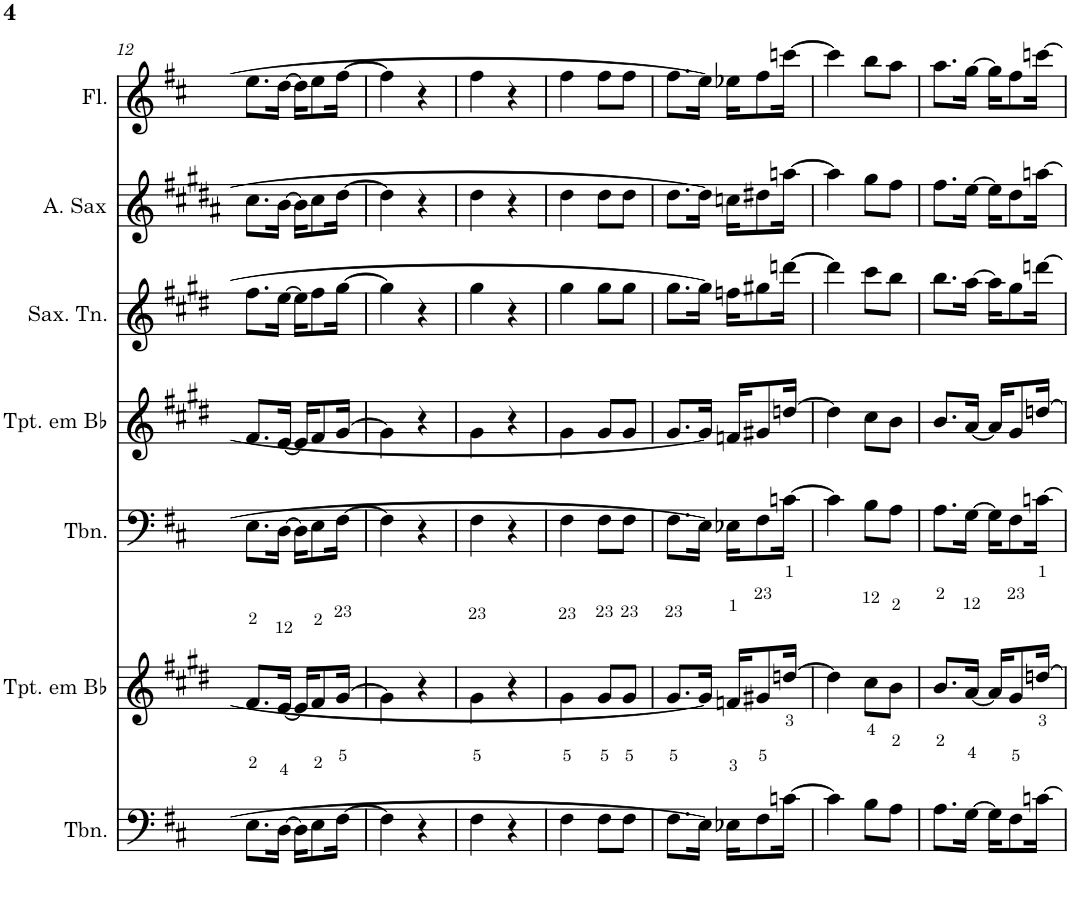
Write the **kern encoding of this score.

**kern	**kern	**kern	**kern	**kern	**kern	**kern
*part7	*part6	*part5	*part4	*part3	*part2	*part1
*staff7	*staff6	*staff5	*staff4	*staff3	*staff2	*staff1
*I"Trombone	*I"Trompete em Bb	*I"Trombone	*I"Trompete em Bb	*I"Saxofone Tenor	*I"Saxofone Alto	*I"Flauta Transversal
*I'Tbn.	*I'Tpt. em Bb	*I'Tbn.	*I'Tpt. em Bb	*I'Sax. Tn.	*	*I'Fl.
!!LO:PB:g=z
*clefF4	*clefG2	*clefF4	*clefG2	*clefG2	*clefG2	*clefG2
*	*Trd1c2	*	*Trd1c2	*Trd8c14	*Trd5c9	*
*k[f#c#]	*k[f#c#g#d#]	*k[f#c#]	*k[f#c#g#d#]	*k[f#c#g#d#]	*k[f#c#g#d#a#]	*k[f#c#]
*D:	*E:	*D:	*E:	*E:	*B:	*D:
*M2/4	*M2/4	*M2/4	*M2/4	*M2/4	*M2/4	*M2/4
=12	=12	=12	=12	=12	=12	=12
8.E\L	8.f#/L	8.E\L	8.f#/L	8.ff#\L	8.cc#\L	8.ee\L
[16D\Jk	[16e/Jk	[16D\Jk	[16e/Jk	[16ee\Jk	[16b\Jk	[16dd\Jk
16D\KL]	16e/KL]	16D\KL]	16e/KL]	16ee\KL]	16b\KL]	16dd\KL]
8E\	8f#/	8E\	8f#/	8ff#\	8cc#\	8ee\
[16F#\Jk	[16g#/Jk	[16F#\Jk	[16g#/Jk	[16gg#\Jk	[16dd#\Jk	[16ff#\Jk
=13	=13	=13	=13	=13	=13	=13
4F#\]	4g#\]	4F#\]	4g#\]	4gg#\]	4dd#\]	4ff#\]
4r	4r	4r	4r	4r	4r	4r
=14	=14	=14	=14	=14	=14	=14
4F#\	4g#\	4F#\	4g#\	4gg#\	4dd#\	4ff#\
4r	4r	4r	4r	4r	4r	4r
=15	=15	=15	=15	=15	=15	=15
4F#\	4g#\	4F#\	4g#\	4gg#\	4dd#\	4ff#\
8F#\L	8g#/L	8F#\L	8g#/L	8gg#\L	8dd#\L	8ff#\L
8F#\J	8g#/J	8F#\J	8g#/J	8gg#\J	8dd#\J	8ff#\J
=16	=16	=16	=16	=16	=16	=16
8.F#\L	8.g#/L	8.F#\L	8.g#/L	8.gg#\L	8.dd#\L	8.ff#\L
16E#\Jk]	16g/Jk]	16E#\Jk]	16g/Jk]	16gg\Jk]	16dd\Jk]	16ee#\Jk]
16E-X\KL	16fn/KL	16E-X\KL	16fn/KL	16ffn\KL	16ccn\KL	16ee-X\KL
8F#\	8g#X/	8F#\	8g#X/	8gg#X\	8dd#X\	8ff#\
[16cn\Jk	[16ddn/Jk	[16cn\Jk	[16ddn/Jk	[16dddn\Jk	[16aan\Jk	[16cccn\Jk
=17	=17	=17	=17	=17	=17	=17
4c\]	4dd\]	4c\]	4dd\]	4ddd\]	4aa\]	4ccc\]
8B\L	8cc#\L	8B\L	8cc#\L	8ccc#\L	8gg#\L	8bb\L
8A\J	8b\J	8A\J	8b\J	8bb\J	8ff#\J	8aa\J
=18	=18	=18	=18	=18	=18	=18
8.A\L	8.b/L	8.A\L	8.b/L	8.bb\L	8.ff#\L	8.aa\L
[16G\Jk	[16a/Jk	[16G\Jk	[16a/Jk	[16aa\Jk	[16ee\Jk	[16gg\Jk
16G\KL]	16a/KL]	16G\KL]	16a/KL]	16aa\KL]	16ee\KL]	16gg\KL]
8F#\	8g#/	8F#\	8g#/	8gg#\	8dd#\	8ff#\
[16cn\Jk	[16ddn/Jk	[16cn\Jk	[16ddn/Jk	[16dddn\Jk	[16aan\Jk	[16cccn\Jk
=	=	=	=	=	=	=
*-	*-	*-	*-	*-	*-	*-
